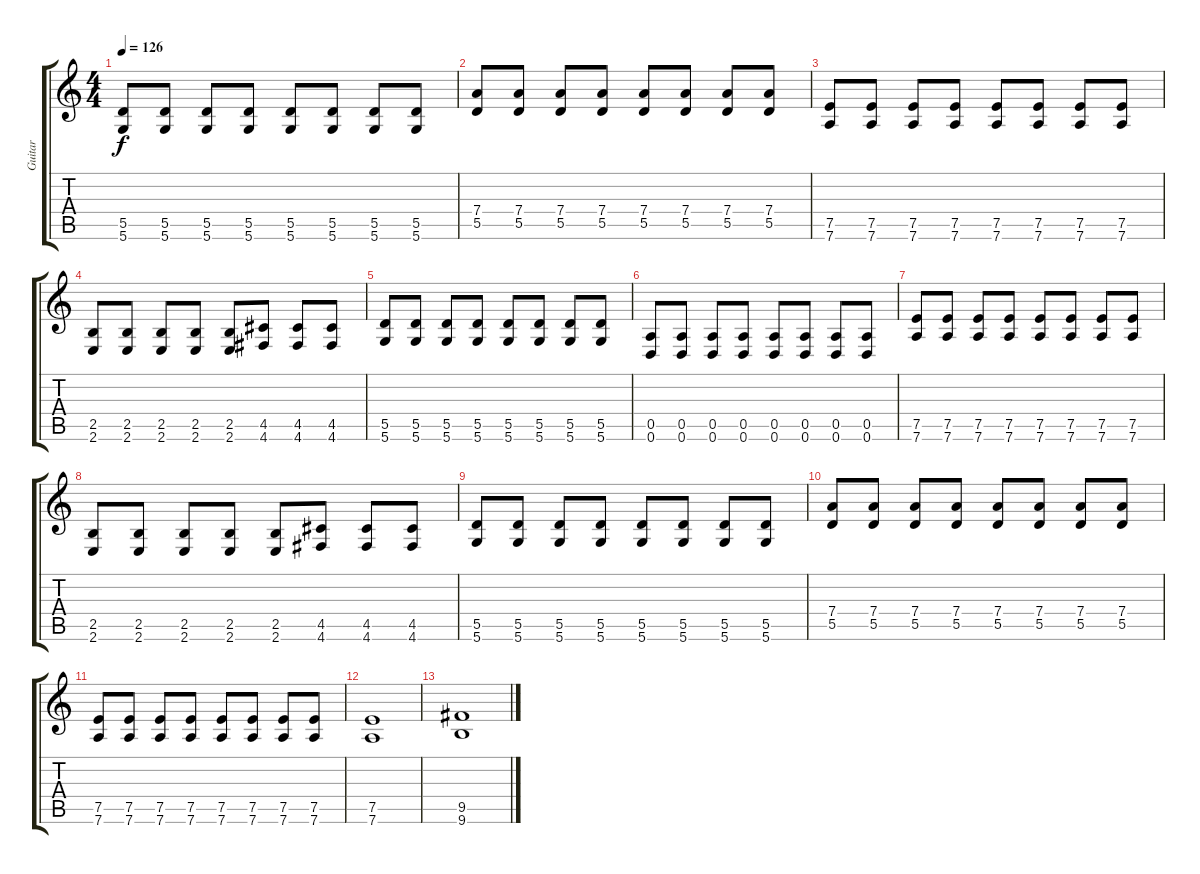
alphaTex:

\track ("Guitar" "Guitar") {instrument distortionguitar}
\staff {score tabs}
\tuning (E4 B3 G3 D3 A2 D2) {hide}
\ts (4 4)
\tempo 126
\clef g2
\ks c
(5.5 5.6).8{dy f} (5.5 5.6).8 (5.5 5.6).8 (5.5 5.6).8 (5.5 5.6).8 (5.5 5.6).8 (5.5 5.6).8 (5.5 5.6).8 |
(7.4 5.5).8 (7.4 5.5).8 (7.4 5.5).8 (7.4 5.5).8 (7.4 5.5).8 (7.4 5.5).8 (7.4 5.5).8 (7.4 5.5).8 |
(7.5 7.6).8 (7.5 7.6).8 (7.5 7.6).8 (7.5 7.6).8 (7.5 7.6).8 (7.5 7.6).8 (7.5 7.6).8 (7.5 7.6).8 |
(2.5 2.6).8 (2.5 2.6).8 (2.5 2.6).8 (2.5 2.6).8 (2.5 2.6).8 (4.5 4.6).8 (4.5 4.6).8 (4.5 4.6).8 |
(5.5 5.6).8 (5.5 5.6).8 (5.5 5.6).8 (5.5 5.6).8 (5.5 5.6).8 (5.5 5.6).8 (5.5 5.6).8 (5.5 5.6).8 |
(0.5 0.6).8 (0.5 0.6).8 (0.5 0.6).8 (0.5 0.6).8 (0.5 0.6).8 (0.5 0.6).8 (0.5 0.6).8 (0.5 0.6).8 |
(7.5 7.6).8 (7.5 7.6).8 (7.5 7.6).8 (7.5 7.6).8 (7.5 7.6).8 (7.5 7.6).8 (7.5 7.6).8 (7.5 7.6).8 |
(2.5 2.6).8 (2.5 2.6).8 (2.5 2.6).8 (2.5 2.6).8 (2.5 2.6).8 (4.5 4.6).8 (4.5 4.6).8 (4.5 4.6).8 |
(5.5 5.6).8 (5.5 5.6).8 (5.5 5.6).8 (5.5 5.6).8 (5.5 5.6).8 (5.5 5.6).8 (5.5 5.6).8 (5.5 5.6).8 |
(7.4 5.5).8 (7.4 5.5).8 (7.4 5.5).8 (7.4 5.5).8 (7.4 5.5).8 (7.4 5.5).8 (7.4 5.5).8 (7.4 5.5).8 |
(7.5 7.6).8 (7.5 7.6).8 (7.5 7.6).8 (7.5 7.6).8 (7.5 7.6).8 (7.5 7.6).8 (7.5 7.6).8 (7.5 7.6).8 |
(7.5 7.6).1{volume 5} |
(9.5 9.6).1{volume 14}
